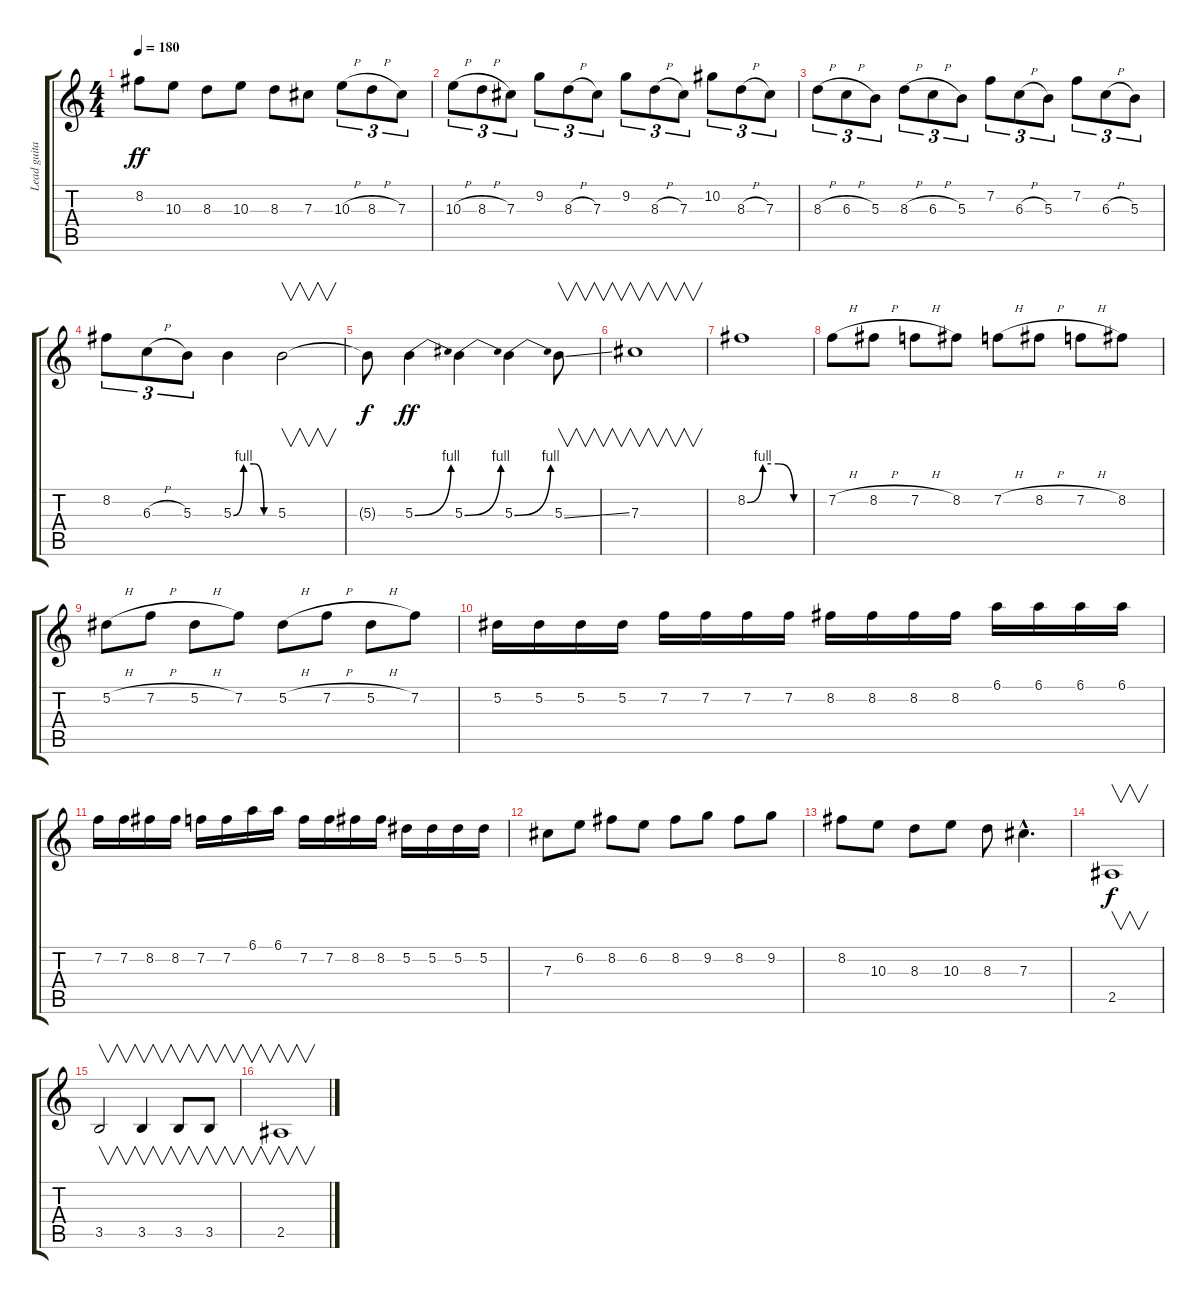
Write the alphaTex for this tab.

\track ("Lead guitar Eb" "Lead guita") {instrument distortionguitar}
\staff {score tabs}
\tuning (Eb4 Bb3 Gb3 Db3 Ab2 Eb2) {hide}
\ts (4 4)
\tempo 180
\clef g2
\ks c
8.2.8{dy ff} 10.3.8 8.3.8 10.3.8 8.3.8 7.3.8 10.3{h}.8{tu (3 2)} 8.3{h}.8{tu (3 2)} 7.3.8{tu (3 2)} |
10.3{h}.8{tu (3 2)} 8.3{h}.8{tu (3 2)} 7.3.8{tu (3 2)} 9.2.8{tu (3 2)} 8.3{h}.8{tu (3 2)} 7.3.8{tu (3 2)} 9.2.8{tu (3 2)} 8.3{h}.8{tu (3 2)} 7.3.8{tu (3 2)} 10.2.8{tu (3 2)} 8.3{h}.8{tu (3 2)} 7.3.8{tu (3 2)} |
8.3{h}.8{tu (3 2)} 6.3{h}.8{tu (3 2)} 5.3.8{tu (3 2)} 8.3{h}.8{tu (3 2)} 6.3{h}.8{tu (3 2)} 5.3.8{tu (3 2)} 7.2.8{tu (3 2)} 6.3{h}.8{tu (3 2)} 5.3.8{tu (3 2)} 7.2.8{tu (3 2)} 6.3{h}.8{tu (3 2)} 5.3.8{tu (3 2)} |
8.2.8{tu (3 2)} 6.3{h}.8{tu (3 2)} 5.3.8{tu (3 2)} 5.3{be (custom 0 0 15 4 30 4 45 0 60 0)}.4 5.3.2{v} |
5.3{t}.8{dy f} 5.3{be (bend 0 0 60 4)}.4{dy ff} 5.3{be (bend 0 0 60 4)}.4 5.3{be (bend 0 0 60 4)}.4 5.3{ss}.8{v} |
7.3.1{v} |
8.2{be (custom 0 0 15 4 30 4 45 0 60 0)}.1 |
7.2{h}.8 8.2{h}.8 7.2{h}.8 8.2.8 7.2{h}.8 8.2{h}.8 7.2{h}.8 8.2.8 |
5.2{h}.8 7.2{h}.8 5.2{h}.8 7.2.8 5.2{h}.8 7.2{h}.8 5.2{h}.8 7.2.8 |
5.2.16 5.2.16 5.2.16 5.2.16 7.2.16 7.2.16 7.2.16 7.2.16 8.2.16 8.2.16 8.2.16 8.2.16 6.1.16 6.1.16 6.1.16 6.1.16 |
7.2.16 7.2.16 8.2.16 8.2.16 7.2.16 7.2.16 6.1.16 6.1.16 7.2.16 7.2.16 8.2.16 8.2.16 5.2.16 5.2.16 5.2.16 5.2.16 |
7.3.8 6.2.8 8.2.8 6.2.8 8.2.8 9.2.8 8.2.8 9.2.8 |
8.2.8 10.3.8 8.3.8 10.3.8 8.3.8 7.3{hac}.4{d} |
2.5.1{v dy f instrument distortionguitar} |
3.5.2{v} 3.5.4{v} 3.5.8{v} 3.5.8{v} |
2.5.1{v}
